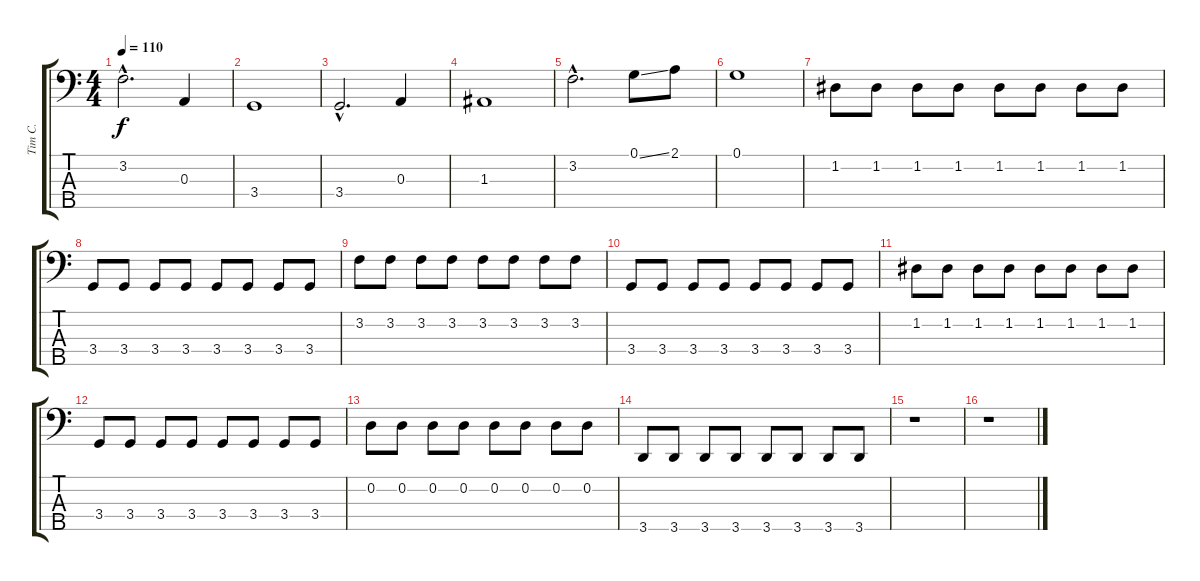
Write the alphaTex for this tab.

\track ("Tim C." "Tim C.") {instrument electricbassfinger}
\staff {score tabs}
\tuning (G2 D2 A1 E1 B0) {hide}
\ts (4 4)
\tempo 110
\clef f4
\ks c
3.2{hac}.2{d dy f} 0.3.4 |
3.4.1 |
3.4{hac}.2{d} 0.3.4 |
1.3.1 |
3.2{hac}.2{d} 0.1{ss}.8 2.1.8 |
0.1.1 |
1.2.8 1.2.8 1.2.8 1.2.8 1.2.8 1.2.8 1.2.8 1.2.8 |
3.4.8 3.4.8 3.4.8 3.4.8 3.4.8 3.4.8 3.4.8 3.4.8 |
3.2.8 3.2.8 3.2.8 3.2.8 3.2.8 3.2.8 3.2.8 3.2.8 |
3.4.8 3.4.8 3.4.8 3.4.8 3.4.8 3.4.8 3.4.8 3.4.8 |
1.2.8 1.2.8 1.2.8 1.2.8 1.2.8 1.2.8 1.2.8 1.2.8 |
3.4.8 3.4.8 3.4.8 3.4.8 3.4.8 3.4.8 3.4.8 3.4.8 |
0.2.8 0.2.8 0.2.8 0.2.8 0.2.8 0.2.8 0.2.8 0.2.8 |
3.5.8 3.5.8 3.5.8 3.5.8 3.5.8 3.5.8 3.5.8 3.5.8 |
r.1 |
r.1
